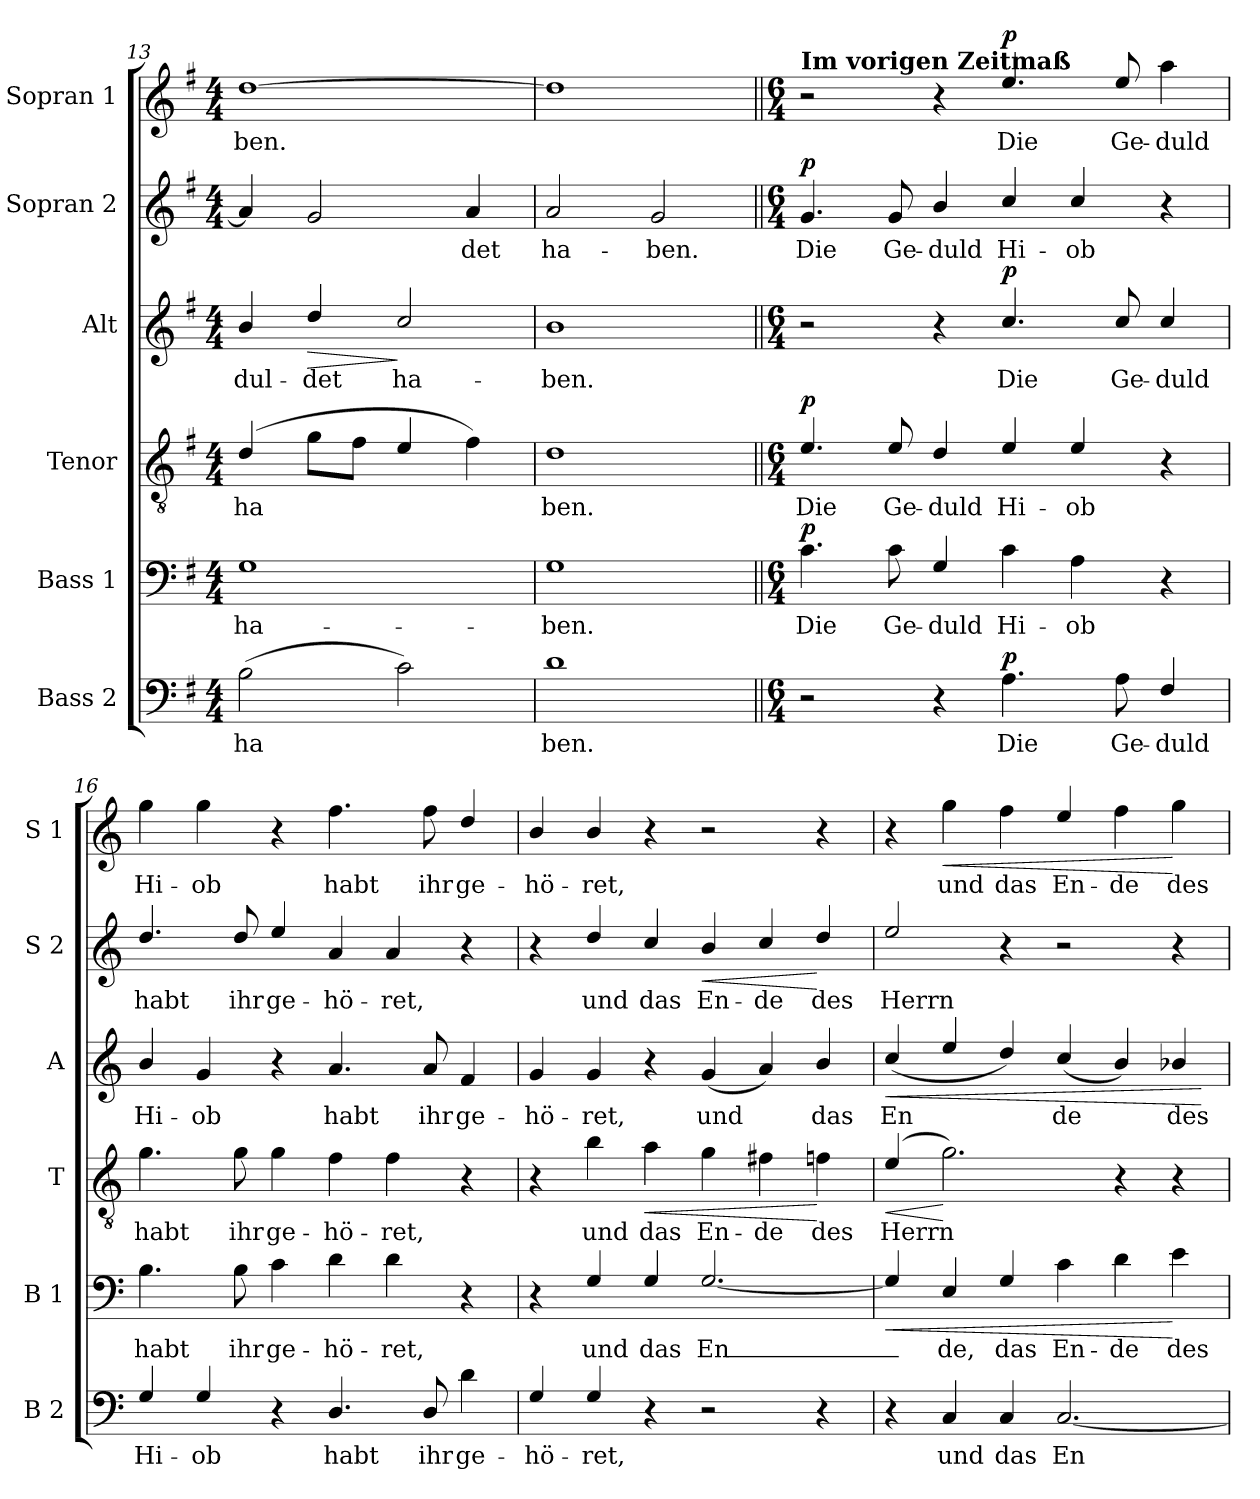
**kern	**text	**dynam	**kern	**text	**dynam	**kern	**text	**dynam	**kern	**text	**dynam	**kern	**text	**dynam	**kern	**text	**dynam
*part6	*part6	*part6	*part5	*part5	*part5	*part4	*part4	*part4	*part3	*part3	*part3	*part2	*part2	*part2	*part1	*part1	*part1
*staff6	*staff6	*staff6	*staff5	*staff5	*staff5	*staff4	*staff4	*staff4	*staff3	*staff3	*staff3	*staff2	*staff2	*staff2	*staff1	*staff1	*staff1
*I"Bass 2	*	*	*I"Bass 1	*	*	*I"Tenor	*	*	*I"Alt	*	*	*I"Sopran 2	*	*	*I"Sopran 1	*	*
*I'B 2	*	*	*I'B 1	*	*	*I'T	*	*	*I'A	*	*	*I'S 2	*	*	*I'S 1	*	*
*clefF4	*	*	*clefF4	*	*	*clefGv2	*	*	*clefG2	*	*	*clefG2	*	*	*clefG2	*	*
*ITrd4c7	*	*	*ITrd4c7	*	*	*ITrd4c7	*	*	*ITrd4c7	*	*	*ITrd4c7	*	*	*ITrd4c7	*	*
*k[]	*	*	*k[]	*	*	*k[]	*	*	*k[]	*	*	*k[]	*	*	*k[]	*	*
*M4/4	*	*	*M4/4	*	*	*M4/4	*	*	*M4/4	*	*	*M4/4	*	*	*M4/4	*	*
=13	=13	=13	=13	=13	=13	=13	=13	=13	=13	=13	=13	=13	=13	=13	=13	=13	=13
!	!LO:LY:b	!	!	!LO:LY:b	!	!	!LO:LY:b	!	!	!LO:LY:b	!	!	!	!	!	!LO:LY:b	!
(2E\	ha	.	1C	ha-	.	(4G/	ha	.	4e/	dul-	.	4d/]	.	.	[1g	ben.	.
!	!	!	!	!	!	!	!	!	!	!LO:LY:b	!LO:HP:b	!	!	!	!	!	!
.	.	.	.	.	.	8c\L	.	.	4g/	det	>	2c/	.	.	.	.	.
.	.	.	.	.	.	8B\J	.	.	.	.	.	.	.	.	.	.	.
!	!	!	!	!	!	!	!	!	!	!LO:LY:b	!	!	!	!	!	!	!
2F\)	.	.	.	.	.	4A/	.	.	2f/	ha-	]	.	.	.	.	.	.
!	!	!	!	!	!	!	!	!	!	!	!	!	!LO:LY:b	!	!	!	!
.	.	.	.	.	.	4B\)	.	.	.	.	.	4d/	det	.	.	.	.
=14	=14	=14	=14	=14	=14	=14	=14	=14	=14	=14	=14	=14	=14	=14	=14	=14	=14
!	!LO:LY:b	!	!	!LO:LY:b	!	!	!LO:LY:b	!	!	!LO:LY:b	!	!	!LO:LY:b	!	!	!	!
1G>	ben.	.	1C>	ben.	.	1G>	ben.	.	1e>	ben.	.	2d/	ha-	.	1g>]	.	.
!	!	!	!	!	!	!	!	!	!	!	!	!	!LO:LY:b	!	!	!	!
.	.	.	.	.	.	.	.	.	.	.	.	2c>/	ben.	.	.	.	.
!!LO:PB:g=z
=15||	=15||	=15||	=15||	=15||	=15||	=15||	=15||	=15||	=15||	=15||	=15||	=15||	=15||	=15||	=15||	=15||	=15||
*k[b-]	*	*	*k[b-]	*	*	*k[b-]	*	*	*k[b-]	*	*	*k[b-]	*	*	*k[b-]	*	*
*M6/4	*	*	*M6/4	*	*	*M6/4	*	*	*M6/4	*	*	*M6/4	*	*	*M6/4	*	*
!	!	!	!	!	!	!	!	!	!	!	!	!	!	!	!LO:TX:a:B:t=Im vorigen Zeitmaß	!	!
!	!	!	!	!LO:LY:b	!LO:DY:b	!	!LO:LY:b	!LO:DY:b	!	!	!	!	!LO:LY:b	!LO:DY:b	!	!	!
2r	.	.	4.F\	Die	p	4.A/	Die	p	2r	.	.	4.c/	Die	p	2r	.	.
!	!	!	!	!LO:LY:b	!	!	!LO:LY:b	!	!	!	!	!	!LO:LY:b	!	!	!	!
.	.	.	8F\	Ge-	.	8A/	Ge-	.	.	.	.	8c/	Ge-	.	.	.	.
!	!	!	!	!LO:LY:b	!	!	!LO:LY:b	!	!	!	!	!	!LO:LY:b	!	!	!	!
4r	.	.	4C/	duld	.	4G/	duld	.	4r	.	.	4e/	duld	.	4r	.	.
!	!LO:LY:b	!LO:DY:b	!	!LO:LY:b	!	!	!LO:LY:b	!	!	!LO:LY:b	!LO:DY:b	!	!LO:LY:b	!	!	!LO:LY:b	!LO:DY:b
4.D\	Die	p	4F\	Hi-	.	4A/	Hi-	.	4.f/	Die	p	4f/	Hi-	.	4.a/	Die	p
!	!	!	!	!LO:LY:b	!	!	!LO:LY:b	!	!	!	!	!	!LO:LY:b	!	!	!	!
.	.	.	4D\	ob	.	4A/	ob	.	.	.	.	4f/	ob	.	.	.	.
!	!LO:LY:b	!	!	!	!	!	!	!	!	!LO:LY:b	!	!	!	!	!	!LO:LY:b	!
8D\	Ge-	.	.	.	.	.	.	.	8f/	Ge-	.	.	.	.	8a/	Ge-	.
!	!LO:LY:b	!	!	!	!	!	!	!	!	!LO:LY:b	!	!	!	!	!	!LO:LY:b	!
4BB-/	duld	.	4r	.	.	4r	.	.	4f/	duld	.	4r	.	.	4dd\	duld	.
=16	=16	=16	=16	=16	=16	=16	=16	=16	=16	=16	=16	=16	=16	=16	=16	=16	=16
!	!LO:LY:b	!	!	!LO:LY:b	!	!	!LO:LY:b	!	!	!LO:LY:b	!	!	!LO:LY:b	!	!	!LO:LY:b	!
4C/	Hi-	.	4.E\	habt	.	4.c\	habt	.	4e/	Hi-	.	4.g/	habt	.	4cc\	Hi-	.
!	!LO:LY:b	!	!	!	!	!	!	!	!	!LO:LY:b	!	!	!	!	!	!LO:LY:b	!
4C/	ob	.	.	.	.	.	.	.	4c/	ob	.	.	.	.	4cc\	ob	.
!	!	!	!	!LO:LY:b	!	!	!LO:LY:b	!	!	!	!	!	!LO:LY:b	!	!	!	!
.	.	.	8E\	ihr	.	8c\	ihr	.	.	.	.	8g/	ihr	.	.	.	.
!	!	!	!	!LO:LY:b	!	!	!LO:LY:b	!	!	!	!	!	!LO:LY:b	!	!	!	!
4r	.	.	4F\	ge-	.	4c\	ge-	.	4r	.	.	4a/	ge-	.	4r	.	.
!	!LO:LY:b	!	!	!LO:LY:b	!	!	!LO:LY:b	!	!	!LO:LY:b	!	!	!LO:LY:b	!	!	!LO:LY:b	!
4.GG/	habt	.	4G\	hö-	.	4B-\	hö-	.	4.d/	habt	.	4d/	hö-	.	4.b-\	habt	.
!	!	!	!	!LO:LY:b	!	!	!LO:LY:b	!	!	!	!	!	!LO:LY:b	!	!	!	!
.	.	.	4G\	ret,	.	4B-\	ret,	.	.	.	.	4d/	ret,	.	.	.	.
!	!LO:LY:b	!	!	!	!	!	!	!	!	!LO:LY:b	!	!	!	!	!	!LO:LY:b	!
8GG/	ihr	.	.	.	.	.	.	.	8d/	ihr	.	.	.	.	8b-\	ihr	.
!	!LO:LY:b	!	!	!	!	!	!	!	!	!LO:LY:b	!	!	!	!	!	!LO:LY:b	!
4G\	ge-	.	4r	.	.	4r	.	.	4B-/	ge-	.	4r	.	.	4g/	ge-	.
=17	=17	=17	=17	=17	=17	=17	=17	=17	=17	=17	=17	=17	=17	=17	=17	=17	=17
!	!LO:LY:b	!	!	!	!	!	!	!	!	!LO:LY:b	!	!	!	!	!	!LO:LY:b	!
4C/	hö-	.	4r	.	.	4r	.	.	4c/	hö-	.	4r	.	.	4e/	hö-	.
!	!LO:LY:b	!	!	!LO:LY:b	!	!	!LO:LY:b	!	!	!LO:LY:b	!	!	!LO:LY:b	!	!	!LO:LY:b	!
4C/	ret,	.	4C/	und	.	4e\	und	.	4c/	ret,	.	4g/	und	.	4e/	ret,	.
!	!	!	!	!LO:LY:b	!	!	!LO:LY:b	!LO:HP:b	!	!	!	!	!LO:LY:b	!	!	!	!
4r	.	.	4C/	das	.	4d\	das	<	4r	.	.	4f/	das	.	4r	.	.
!	!	!	!	!LO:LY:b	!	!	!LO:LY:b	!	!	!LO:LY:b	!	!	!LO:LY:b	!LO:HP:b	!	!	!
2r	.	.	[2.C/	En_-	.	4c\	En-	.	(4c/	und	.	4e/	En-	<	2r	.	.
!	!	!	!	!	!	!	!LO:LY:b	!	!	!	!	!	!LO:LY:b	!	!	!	!
.	.	.	.	.	.	4Bn\	de	.	4d/)	.	.	4f/	de	.	.	.	.
!	!	!	!	!	!	!	!LO:LY:b	!	!	!LO:LY:b	!	!	!LO:LY:b	!	!	!	!
4r	.	.	.	.	.	4B-X\	des	[	4e/	das	.	4g/	des	[	4r	.	.
!!LO:LB:g=z
=18	=18	=18	=18	=18	=18	=18	=18	=18	=18	=18	=18	=18	=18	=18	=18	=18	=18
!	!	!	!	!LO:LY:b	!LO:HP:b	!	!LO:LY:b	!LO:HP:b	!	!LO:LY:b	!LO:HP:b	!	!LO:LY:b	!	!	!	!
4r	.	.	4C/]	_-	<	(4A/	Herrn	<	(4f/	En	<	2a/	Herrn	.	4r	.	.
!	!LO:LY:b	!	!	!LO:LY:b	!	!	!	!	!	!	!	!	!	!	!	!LO:LY:b	!LO:HP:b
4FF/	und	.	4AA/	de,	.	2.c\)	.	[	4a/	.	.	.	.	.	4cc\	und	<
!	!LO:LY:b	!	!	!LO:LY:b	!	!	!	!	!	!	!	!	!	!	!	!LO:LY:b	!
4FF/	das	.	4C/	das	.	.	.	.	4g/)	.	.	4r	.	.	4b-\	das	.
!	!LO:LY:b	!	!	!LO:LY:b	!	!	!	!	!	!LO:LY:b	!	!	!	!	!	!LO:LY:b	!
[2.FF/	En	.	4F\	En-	.	.	.	.	(4f/	de	.	2r	.	.	4a/	En-	.
!	!	!	!	!LO:LY:b	!	!	!	!	!	!	!	!	!	!	!	!LO:LY:b	!
.	.	.	4G\	de	.	4r	.	.	4e/)	.	.	.	.	.	4b-\	de	.
!	!	!	!	!LO:LY:b	!	!	!	!	!	!LO:LY:b	!	!	!	!	!	!LO:LY:b	!
.	.	.	4A\	des	[	4r	.	.	4e-X/	des	.	4r	.	.	4cc\	des	[
.	.	.	.	.	.	.	.	.	.	.	[	.	.	.	.	.	.
=	=	=	=	=	=	=	=	=	=	=	=	=	=	=	=	=	=
*-	*-	*-	*-	*-	*-	*-	*-	*-	*-	*-	*-	*-	*-	*-	*-	*-	*-
